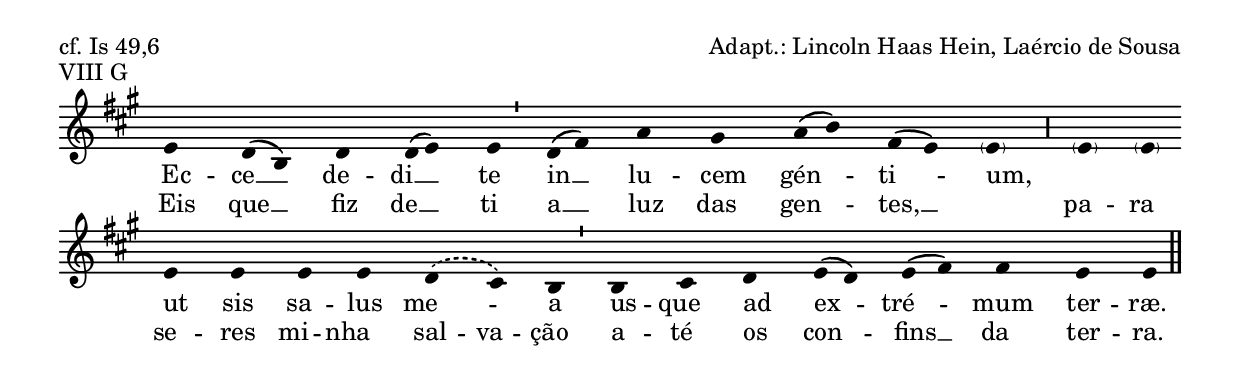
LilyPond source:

\version "2.24.1"

\include "gregorian.ly"
\include "../../../modules/lilypond/neums.ily"
\include "../../../modules/lilypond/spacing.ily"
\include "../../../modules/lilypond/layout.ily"
\include "../../../modules/lilypond/lyrics.ily"
\include "../../../modules/lilypond/symbols.ily"

antiphonChant = \relative c'' {
  \AntiphonSignature
  \key c \major
  \C g \CC f d \C f \CC f g \C g
  \divisioMinima
  \CC f a \C c b \CC c d \CC a g \Cp g
  \divisioMaior
  \Cp g \Cp g \C g g g g \C_C f e \C d
  \divisioMinima
  \C d e f \CC g f \CC g a \C a g g
  \finalis
}

antiphonLyrics = \lyricmode {
  Ec -- ce __ de -- di __ te in __ lu -- cem gén -- ti -- um,
  _ _ ut sis sa -- lus me -- a us -- que ad ex -- tré -- mum ter -- ræ.
}

antiphonLyricsPt = \lyricmode {

  Eis que __ fiz de __ ti a __ luz das gen -- tes, __ ""
  pa -- ra se -- res mi -- nha
  \MelismaOff sal -- va -- \MelismaOn
  ção a -- té os con -- fins __ da ter -- ra.
}

\GregorianTranscriptionLayout

\header {
  meter = "cf. Is 49,6"
  arranger = "Adapt.: Lincoln Haas Hein, Laércio de Sousa"
}

\score {
  \header {
    piece = "VIII G"
  }

  \new GregorianTranscriptionStaff <<
    \new GregorianTranscriptionVoice = "antiphon" {
      \transpose c a, \antiphonChant
    }

    \new GregorianTranscriptionLyrics \lyricsto "antiphon" \antiphonLyrics
    \new GregorianTranscriptionLyrics \lyricsto "antiphon" \antiphonLyricsPt
  >>
}